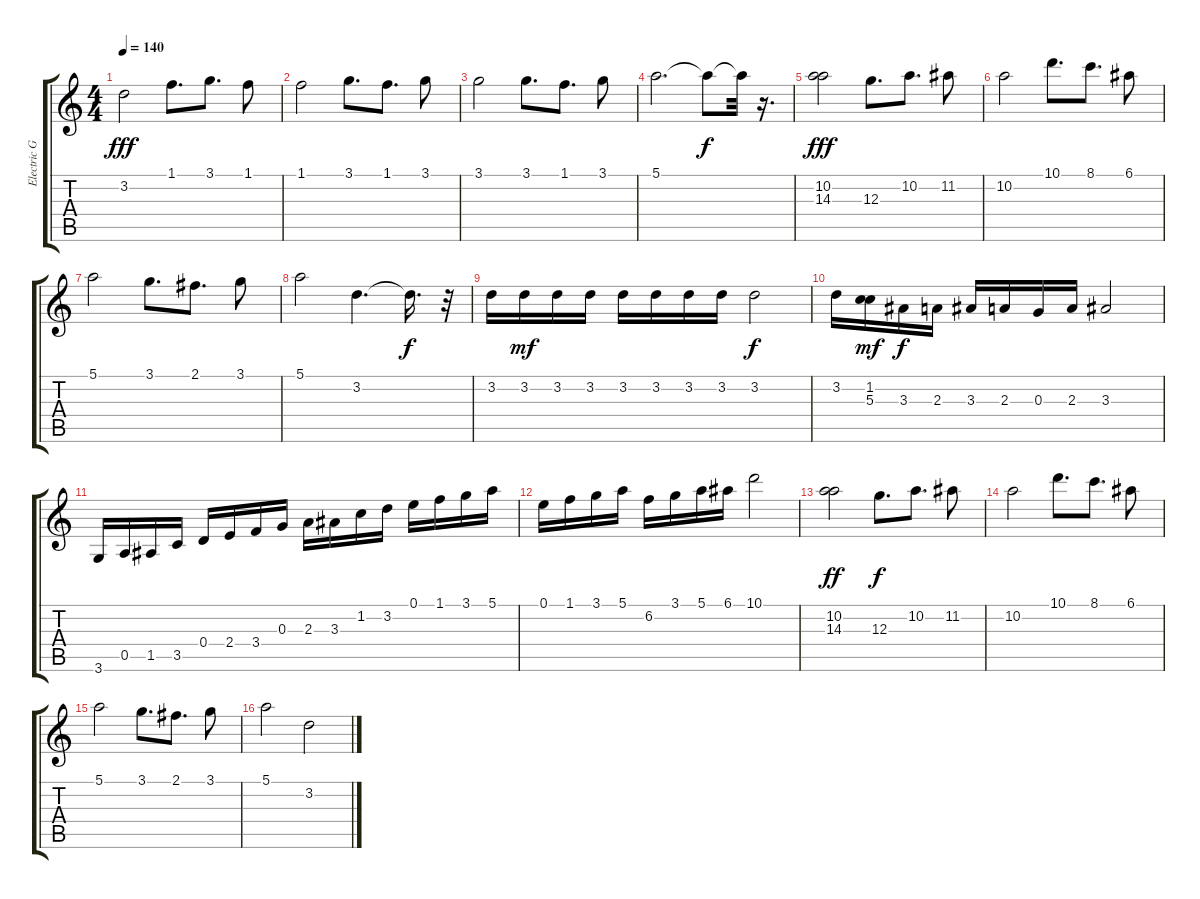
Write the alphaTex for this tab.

\track ("Electric Guitar 1" "Electric G") {instrument distortionguitar}
\staff {score tabs}
\tuning (E4 B3 G3 D3 A2 E2) {hide}
\ts (4 4)
\tempo 140
\clef g2
\ks c
3.2.2{dy fff} 1.1.8{d} 3.1.8{d} 1.1.8 |
1.1.2 3.1.8{d} 1.1.8{d} 3.1.8 |
3.1.2 3.1.8{d} 1.1.8{d} 3.1.8 |
5.1.2{d} 5.1{t}.8{dy f} 5.1{t}.32 r.16{d} |
(10.2 14.3).2{dy fff} 12.3.8{d} 10.2.8{d} 11.2.8 |
10.2.2 10.1.8{d} 8.1.8{d} 6.1.8 |
5.1.2 3.1.8{d} 2.1.8{d} 3.1.8 |
5.1.2 3.2.4{d} 3.2{t}.16{d dy f} r.32 |
3.2.16 3.2.16{dy mf} 3.2.16 3.2.16 3.2.16 3.2.16 3.2.16 3.2.16 3.2.2{dy f} |
3.2.16 (1.2 5.3).16{dy mf} 3.3.16{dy f} 2.3.16 3.3.16 2.3.16 0.3.16 2.3.16 3.3.2 |
3.6.16 0.5.16 1.5.16 3.5.16 0.4.16 2.4.16 3.4.16 0.3.16 2.3.16 3.3.16 1.2.16 3.2.16 0.1.16 1.1.16 3.1.16 5.1.16 |
0.1.16 1.1.16 3.1.16 5.1.16 6.2.16 3.1.16 5.1.16 6.1.16 10.1.2 |
(10.2 14.3).2{dy ff} 12.3.8{d dy f} 10.2.8{d} 11.2.8 |
10.2.2 10.1.8{d} 8.1.8{d} 6.1.8 |
5.1.2 3.1.8{d} 2.1.8{d} 3.1.8 |
5.1.2 3.2.2
